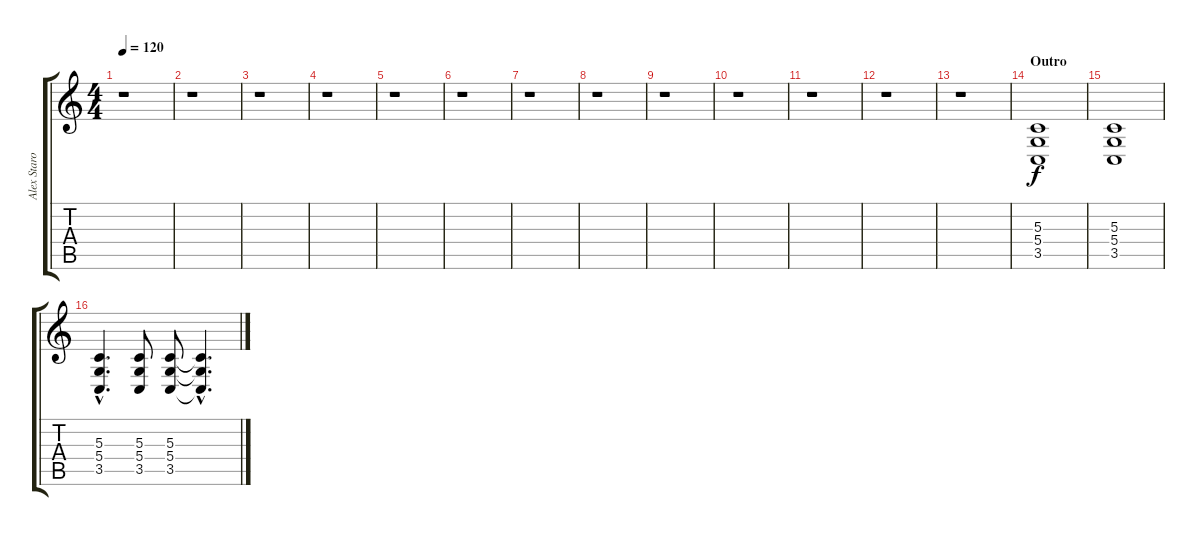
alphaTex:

\track ("Alex Staropoli - Orchesta Hit" "Alex Staro") {instrument orchestrahit}
\staff {score tabs}
\tuning (E4 B3 G3 D3 A2 E2) {hide}
\ts (4 4)
\tempo 120
\clef g2
\ks c
r.1{dy f} |
r.1 |
r.1 |
r.1 |
r.1 |
r.1 |
r.1 |
r.1 |
r.1 |
r.1 |
r.1 |
r.1 |
r.1 |
\section ("" "Outro")
(5.3 5.4 3.5).1{instrument orchestrahit} |
(5.3 5.4 3.5).1 |
(5.3{hac} 5.4{hac} 3.5{hac}).4{d} (5.3 5.4 3.5).8 (5.3 5.4 3.5).8 (5.3{hac t} 5.4{hac t} 3.5{hac t}).4{d}
